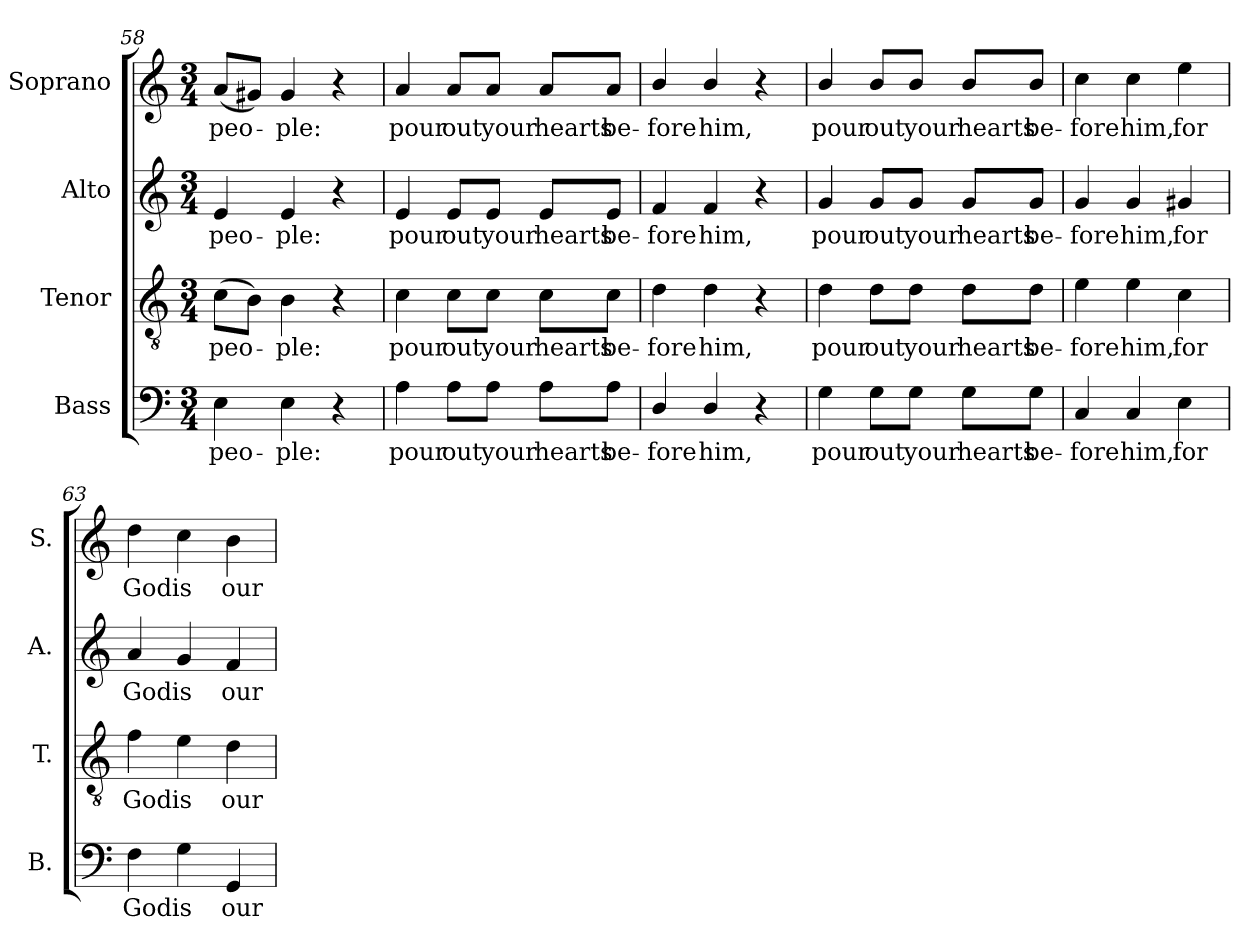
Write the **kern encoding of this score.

**kern	**text	**kern	**text	**kern	**text	**kern	**text
*part4	*part4	*part3	*part3	*part2	*part2	*part1	*part1
*staff4	*staff4	*staff3	*staff3	*staff2	*staff2	*staff1	*staff1
*I"Bass	*	*I"Tenor	*	*I"Alto	*	*I"Soprano	*
*I'B.	*	*I'T.	*	*I'A.	*	*I'S.	*
*clefF4	*	*clefGv2	*	*clefG2	*	*clefG2	*
*	*	*ITrd7c12	*	*	*	*	*
*k[]	*	*k[]	*	*k[]	*	*k[]	*
*a:	*	*a:	*	*a:	*	*a:	*
*M3/4	*	*M3/4	*	*M3/4	*	*M3/4	*
=58	=58	=58	=58	=58	=58	=58	=58
!	!LO:LY:b:color=#000000	!	!	!	!	!	!
!	!	!	!LO:LY:b:color=#000000	!	!	!	!
!	!	!	!	!	!LO:LY:b:color=#000000	!	!
!	!	!	!	!	!	!	!LO:LY:b:color=#000000
4Ei\	peo-	(8Ci\L	peo-	4ei/	peo-	(8ai/L	peo-
.	.	8BBi\J)	.	.	.	8g#Xi/J)	.
!	!LO:LY:b:color=#000000	!	!	!	!	!	!
!	!	!	!LO:LY:b:color=#000000	!	!	!	!
!	!	!	!	!	!LO:LY:b:color=#000000	!	!
!	!	!	!	!	!	!	!LO:LY:b:color=#000000
4Ei\	-ple:	4BBi\	-ple:	4ei/	-ple:	4g#i/	-ple:
4r	.	4r	.	4r	.	4r	.
=59	=59	=59	=59	=59	=59	=59	=59
!	!LO:LY:b:color=#000000	!	!	!	!	!	!
!	!	!	!LO:LY:b:color=#000000	!	!	!	!
!	!	!	!	!	!LO:LY:b:color=#000000	!	!
!	!	!	!	!	!	!	!LO:LY:b:color=#000000
4Ai\	pour	4Ci\	pour	4ei/	pour	4ai/	pour
!	!LO:LY:b:color=#000000	!	!	!	!	!	!
!	!	!	!LO:LY:b:color=#000000	!	!	!	!
!	!	!	!	!	!LO:LY:b:color=#000000	!	!
!	!	!	!	!	!	!	!LO:LY:b:color=#000000
8Ai\L	out	8Ci\L	out	8ei/L	out	8ai/L	out
!	!LO:LY:b:color=#000000	!	!	!	!	!	!
!	!	!	!LO:LY:b:color=#000000	!	!	!	!
!	!	!	!	!	!LO:LY:b:color=#000000	!	!
!	!	!	!	!	!	!	!LO:LY:b:color=#000000
8Ai\J	your	8Ci\J	your	8ei/J	your	8ai/J	your
!	!LO:LY:b:color=#000000	!	!	!	!	!	!
!	!	!	!LO:LY:b:color=#000000	!	!	!	!
!	!	!	!	!	!LO:LY:b:color=#000000	!	!
!	!	!	!	!	!	!	!LO:LY:b:color=#000000
8Ai\L	hearts	8Ci\L	hearts	8ei/L	hearts	8ai/L	hearts
!	!LO:LY:b:color=#000000	!	!	!	!	!	!
!	!	!	!LO:LY:b:color=#000000	!	!	!	!
!	!	!	!	!	!LO:LY:b:color=#000000	!	!
!	!	!	!	!	!	!	!LO:LY:b:color=#000000
8Ai\J	be-	8Ci\J	be-	8ei/J	be-	8ai/J	be-
=60	=60	=60	=60	=60	=60	=60	=60
!	!LO:LY:b:color=#000000	!	!	!	!	!	!
!	!	!	!LO:LY:b:color=#000000	!	!	!	!
!	!	!	!	!	!LO:LY:b:color=#000000	!	!
!	!	!	!	!	!	!	!LO:LY:b:color=#000000
4Di/	-fore	4Di\	-fore	4fi/	-fore	4bi/	-fore
!	!LO:LY:b:color=#000000	!	!	!	!	!	!
!	!	!	!LO:LY:b:color=#000000	!	!	!	!
!	!	!	!	!	!LO:LY:b:color=#000000	!	!
!	!	!	!	!	!	!	!LO:LY:b:color=#000000
4Di/	him,	4Di\	him,	4fi/	him,	4bi/	him,
4r	.	4r	.	4r	.	4r	.
=61	=61	=61	=61	=61	=61	=61	=61
!	!LO:LY:b:color=#000000	!	!	!	!	!	!
!	!	!	!LO:LY:b:color=#000000	!	!	!	!
!	!	!	!	!	!LO:LY:b:color=#000000	!	!
!	!	!	!	!	!	!	!LO:LY:b:color=#000000
4Gi\	pour	4Di\	pour	4gi/	pour	4bi/	pour
!	!LO:LY:b:color=#000000	!	!	!	!	!	!
!	!	!	!LO:LY:b:color=#000000	!	!	!	!
!	!	!	!	!	!LO:LY:b:color=#000000	!	!
!	!	!	!	!	!	!	!LO:LY:b:color=#000000
8Gi\L	out	8Di\L	out	8gi/L	out	8bi/L	out
!	!LO:LY:b:color=#000000	!	!	!	!	!	!
!	!	!	!LO:LY:b:color=#000000	!	!	!	!
!	!	!	!	!	!LO:LY:b:color=#000000	!	!
!	!	!	!	!	!	!	!LO:LY:b:color=#000000
8Gi\J	your	8Di\J	your	8gi/J	your	8bi/J	your
!	!LO:LY:b:color=#000000	!	!	!	!	!	!
!	!	!	!LO:LY:b:color=#000000	!	!	!	!
!	!	!	!	!	!LO:LY:b:color=#000000	!	!
!	!	!	!	!	!	!	!LO:LY:b:color=#000000
8Gi\L	hearts	8Di\L	hearts	8gi/L	hearts	8bi/L	hearts
!	!LO:LY:b:color=#000000	!	!	!	!	!	!
!	!	!	!LO:LY:b:color=#000000	!	!	!	!
!	!	!	!	!	!LO:LY:b:color=#000000	!	!
!	!	!	!	!	!	!	!LO:LY:b:color=#000000
8Gi\J	be-	8Di\J	be-	8gi/J	be-	8bi/J	be-
=62	=62	=62	=62	=62	=62	=62	=62
!	!LO:LY:b:color=#000000	!	!	!	!	!	!
!	!	!	!LO:LY:b:color=#000000	!	!	!	!
!	!	!	!	!	!LO:LY:b:color=#000000	!	!
!	!	!	!	!	!	!	!LO:LY:b:color=#000000
4Ci/	-fore	4Ei\	-fore	4gi/	-fore	4cci\	-fore
!	!LO:LY:b:color=#000000	!	!	!	!	!	!
!	!	!	!LO:LY:b:color=#000000	!	!	!	!
!	!	!	!	!	!LO:LY:b:color=#000000	!	!
!	!	!	!	!	!	!	!LO:LY:b:color=#000000
4Ci/	him,	4Ei\	him,	4gi/	him,	4cci\	him,
!	!LO:LY:b:color=#000000	!	!	!	!	!	!
!	!	!	!LO:LY:b:color=#000000	!	!	!	!
!	!	!	!	!	!LO:LY:b:color=#000000	!	!
!	!	!	!	!	!	!	!LO:LY:b:color=#000000
4Ei\	for	4Ci\	for	4g#Xi/	for	4eei\	for
=63	=63	=63	=63	=63	=63	=63	=63
!	!LO:LY:b:color=#000000	!	!	!	!	!	!
!	!	!	!LO:LY:b:color=#000000	!	!	!	!
!	!	!	!	!	!LO:LY:b:color=#000000	!	!
!	!	!	!	!	!	!	!LO:LY:b:color=#000000
4Fi\	God	4Fi\	God	4ai/	God	4ddi\	God
!	!LO:LY:b:color=#000000	!	!	!	!	!	!
!	!	!	!LO:LY:b:color=#000000	!	!	!	!
!	!	!	!	!	!LO:LY:b:color=#000000	!	!
!	!	!	!	!	!	!	!LO:LY:b:color=#000000
4Gi\	is	4Ei\	is	4gi/	is	4cci\	is
!	!LO:LY:b:color=#000000	!	!	!	!	!	!
!	!	!	!LO:LY:b:color=#000000	!	!	!	!
!	!	!	!	!	!LO:LY:b:color=#000000	!	!
!	!	!	!	!	!	!	!LO:LY:b:color=#000000
4GGi/	our	4Di\	our	4fi/	our	4bi\	our
=	=	=	=	=	=	=	=
*-	*-	*-	*-	*-	*-	*-	*-
